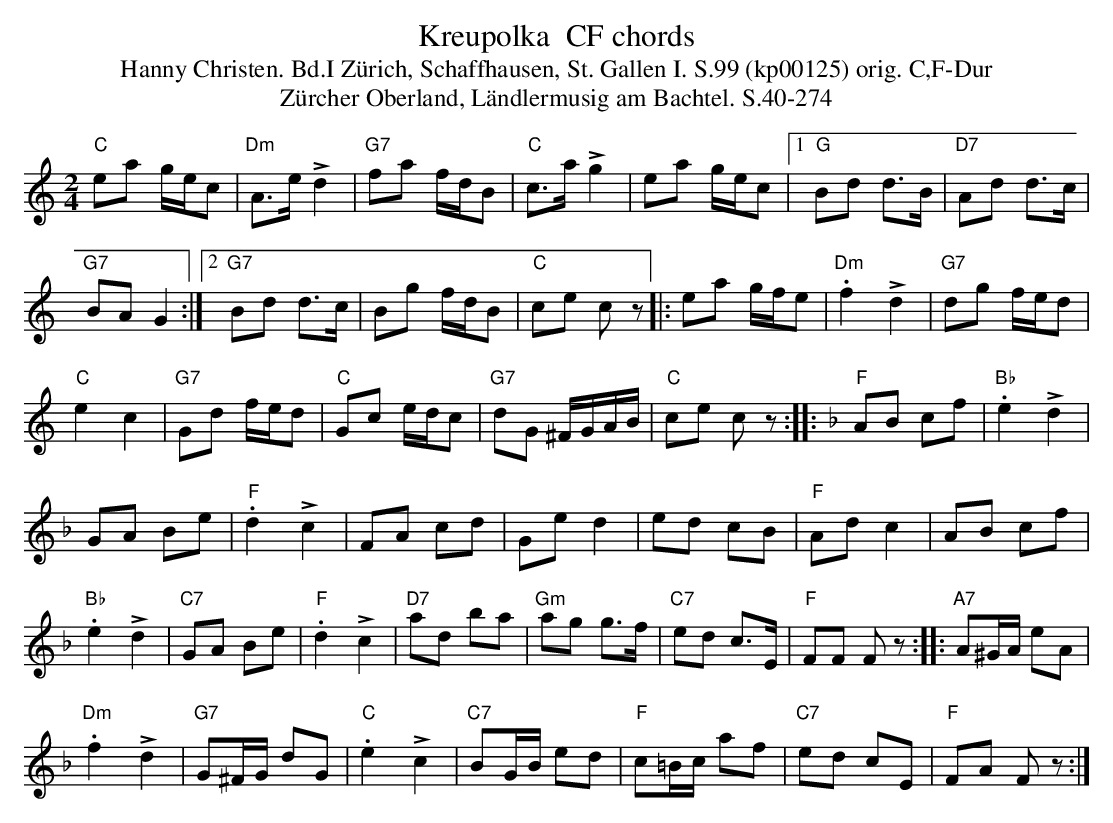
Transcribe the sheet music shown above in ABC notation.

X:1
T: Kreupolka  CF chords
T:Hanny Christen. Bd.I Zürich, Schaffhausen, St. Gallen I. S.99 (kp00125) orig. C,F-Dur
T: Z\"urcher Oberland, L\"andlermusig am Bachtel. S.40-274
M:2/4
L:1/8
K:C %%MIDI gchordon
"C"ea g/e/c | "Dm"A>e +>+d2 | "G7"fa f/d/B | "C"c>a +>+g2 | ea g/e/c |1 "G"Bd d>B | "D7"Ad d>c |
"G7"BAG2 :|2 "G7"Bd d>c | Bg f/d/B | "C"ce cz |: ea g/f/e | "Dm".f2 +>+d2 | "G7"dg f/e/d |
"C"e2c2 | "G7"Gd f/e/d | "C"Gc e/d/c | "G7"dG ^F/G/A/B/ | "C"ce cz :: [K:F] "F"AB cf | "Bb".e2+>+d2 |
GA Be | "F".d2+>+c2 | FA cd | Ged2 | ed cB | "F"Adc2 | AB cf |
"Bb".e2+>+d2 | "C7"GA Be | "F".d2+>+c2 | "D7"ad ba | "Gm"ag g>f | "C7"ed c>E | "F"FF Fz :: "A7"A^G/A/ eA |
"Dm".f2+>+d2 | "G7"G^F/G/ dG | "C".e2+>+c2 | "C7"BG/B/ ed | "F"c=B/c/ af | "C7"ed cE | "F"FA Fz :|
